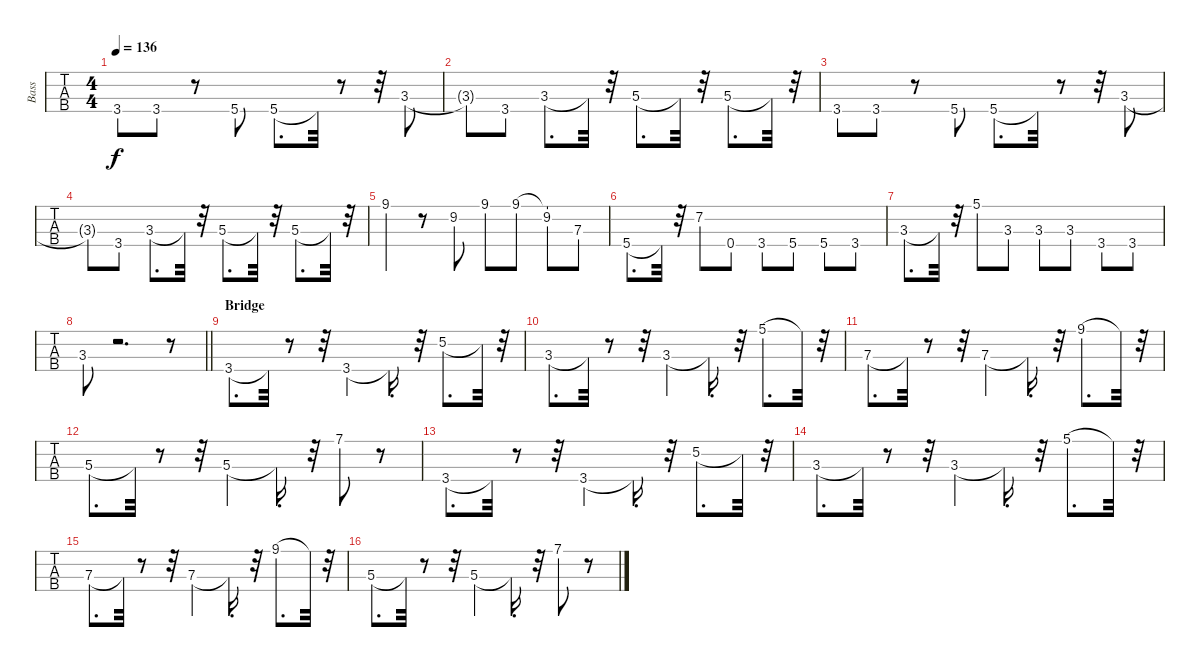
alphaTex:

\track ("Bass" "Bass") {instrument electricbassfinger}
\staff {tabs}
\tuning (G2 D2 A1 E1) {hide}
\ts (4 4)
\tempo 136
\clef f4
\ks g
3.4.8{dy f} 3.4.8 r.8 5.4.8 5.4.8{d} 5.4{t}.32 r.8 r.32 3.3.8 |
3.3{t}.8 3.4.8 3.3.8{d} 3.3{t}.32 r.32 5.3.8{d} 5.3{t}.32 r.32 5.3.8{d} 5.3{t}.32 r.32 |
3.4.8 3.4.8 r.8 5.4.8 5.4.8{d} 5.4{t}.32 r.8 r.32 3.3.8 |
3.3{t}.8 3.4.8 3.3.8{d} 3.3{t}.32 r.32 5.3.8{d} 5.3{t}.32 r.32 5.3.8{d} 5.3{t}.32 r.32 |
9.1.4 r.8 9.2.8 9.1{st}.8 9.1.8 (9.1{t} 9.2).8 7.3.8 |
5.4.8{d} 5.4{t}.32 r.32 7.2.8 0.4.8 3.4.8 5.4.8 5.4.8 3.4.8 |
3.3.8{d} 3.3{t}.32 r.32 5.1.8 3.3.8 3.3.8 3.3.8 3.4.8 3.4.8 |
\barLineRight lightlight
3.3{st}.8 r.2{d} r.8 |
\section ("" "Bridge")
3.4.8{d} 3.4{t}.32 r.8 r.32 3.4.4 3.4{t}.16{d} r.32 5.2.8{d} 5.2{t}.32 r.32 |
3.3.8{d} 3.3{t}.32 r.8 r.32 3.3.4 3.3{t}.16{d} r.32 5.1.8{d} 5.1{t}.32 r.32 |
7.3.8{d} 7.3{t}.32 r.8 r.32 7.3.4 7.3{t}.16{d} r.32 9.1.8{d} 9.1{t}.32 r.32 |
5.3.8{d} 5.3{t}.32 r.8 r.32 5.3.4 5.3{t}.16{d} r.32 7.1.8 r.8 |
3.4.8{d} 3.4{t}.32 r.8 r.32 3.4.4 3.4{t}.16{d} r.32 5.2.8{d} 5.2{t}.32 r.32 |
3.3.8{d} 3.3{t}.32 r.8 r.32 3.3.4 3.3{t}.16{d} r.32 5.1.8{d} 5.1{t}.32 r.32 |
7.3.8{d} 7.3{t}.32 r.8 r.32 7.3.4 7.3{t}.16{d} r.32 9.1.8{d} 9.1{t}.32 r.32 |
5.3.8{d} 5.3{t}.32 r.8 r.32 5.3.4 5.3{t}.16{d} r.32 7.1.8 r.8
